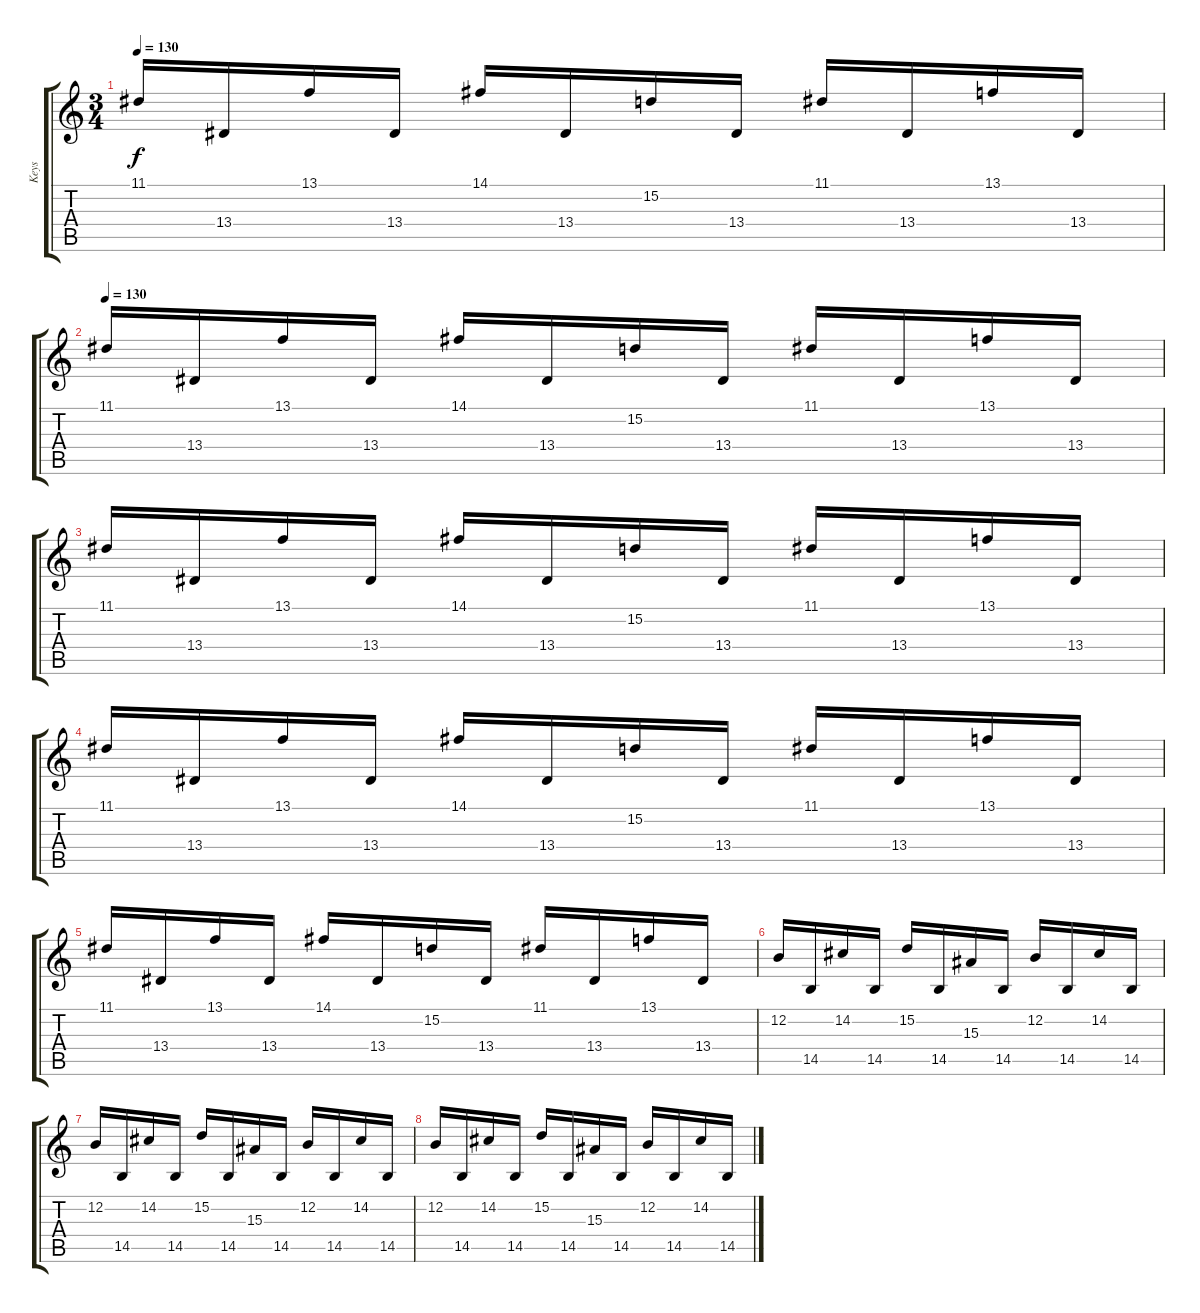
\track ("Keys" "Keys") {instrument churchorgan}
\staff {score tabs}
\tuning (E4 B3 G3 D3 A2 E2) {hide}
\ts (3 4)
\tempo 130
\clef g2
\ks c
11.1.16{dy f} 13.4.16 13.1.16 13.4.16 14.1.16 13.4.16 15.2.16 13.4.16 11.1.16 13.4.16 13.1.16 13.4.16 |
\tempo 130
11.1.16 13.4.16 13.1.16 13.4.16 14.1.16 13.4.16 15.2.16 13.4.16 11.1.16 13.4.16 13.1.16 13.4.16 |
11.1.16 13.4.16 13.1.16 13.4.16 14.1.16 13.4.16 15.2.16 13.4.16 11.1.16 13.4.16 13.1.16 13.4.16 |
11.1.16 13.4.16 13.1.16 13.4.16 14.1.16 13.4.16 15.2.16 13.4.16 11.1.16 13.4.16 13.1.16 13.4.16 |
11.1.16 13.4.16 13.1.16 13.4.16 14.1.16 13.4.16 15.2.16 13.4.16 11.1.16 13.4.16 13.1.16 13.4.16 |
12.2.16 14.5.16 14.2.16 14.5.16 15.2.16 14.5.16 15.3.16 14.5.16 12.2.16 14.5.16 14.2.16 14.5.16 |
12.2.16 14.5.16 14.2.16 14.5.16 15.2.16 14.5.16 15.3.16 14.5.16 12.2.16 14.5.16 14.2.16 14.5.16 |
12.2.16 14.5.16 14.2.16 14.5.16 15.2.16 14.5.16 15.3.16 14.5.16 12.2.16 14.5.16 14.2.16 14.5.16
